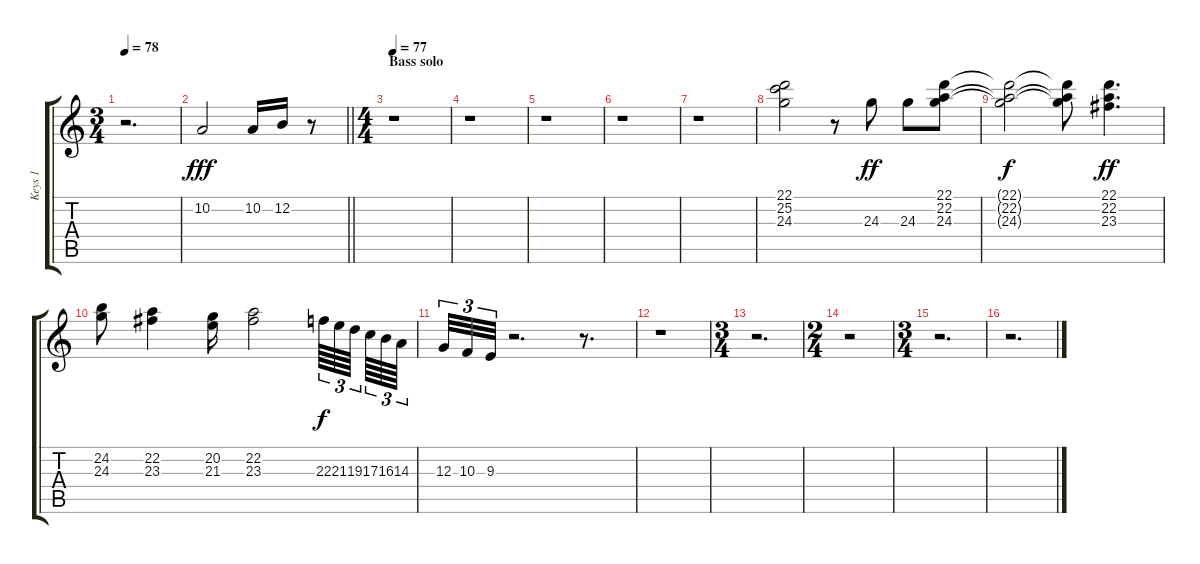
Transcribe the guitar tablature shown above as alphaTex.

\track ("Keys 1" "Keys 1") {instrument rockorgan}
\staff {score tabs}
\tuning (E4 B3 G3 D3 A2 E2) {hide}
\ts (3 4)
\tempo 78
\clef g2
\ks c
r.2{d dy fff} |
\barLineRight lightlight
10.2.2 10.2.16 12.2.16 r.8 |
\ts (4 4)
\section ("" "Bass solo")
\tempo 77
r.1 |
r.1 |
r.1 |
r.1 |
r.1 |
(22.1 25.2 24.3).2{balance 7} r.8 24.3.8{dy ff} 24.3.8 (22.1 22.2 24.3).8 |
(22.1{t} 22.2{t} 24.3{t}).2{dy f} (22.1{t} 22.2{t} 24.3{t}).8 (22.1 22.2 23.3).4{d dy ff} |
(24.2 24.3).8 (22.2 23.3).4 (20.2 21.3).16 (22.2 23.3).2 22.3.64{tu (3 2) dy f} 21.3.64{tu (3 2)} 19.3.64{tu (3 2) beam splitsecondary} 17.3.64{tu (3 2)} 16.3.64{tu (3 2)} 14.3.64{tu (3 2)} |
12.3.32{tu (3 2)} 10.3.32{tu (3 2)} 9.3.32{tu (3 2)} r.2{d} r.8{d} |
r.1 |
\ts (3 4)
r.2{d} |
\ts (2 4)
r.2 |
\ts (3 4)
r.2{d} |
r.2{d}
